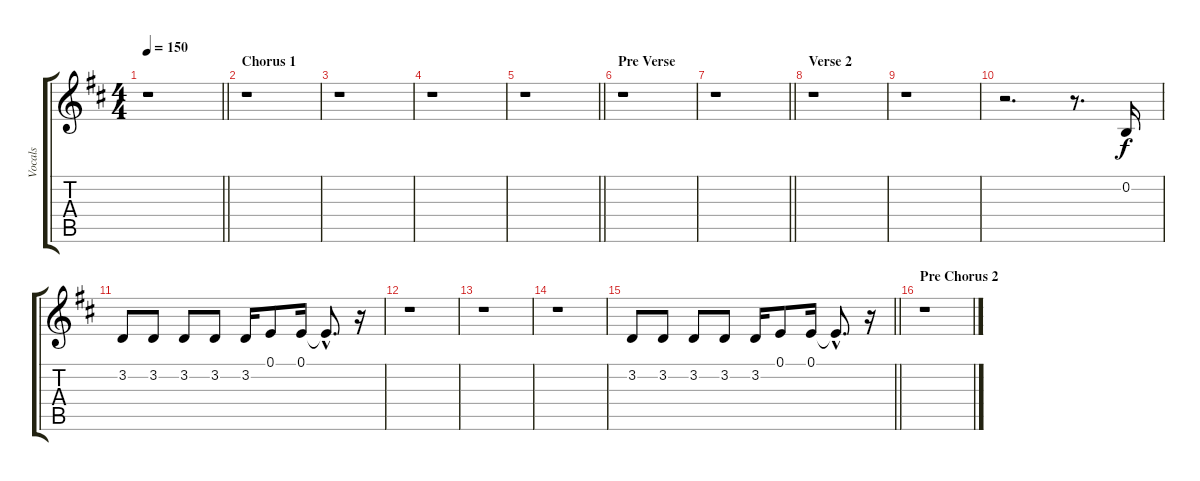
\track ("Vocals" "Vocals") {instrument oboe}
\staff {score tabs}
\tuning (E4 B3 G3 D3 A2 E2) {hide}
\ts (4 4)
\tempo 150
\clef g2
\barLineRight lightlight
\ks bminor
r.1{dy f} |
\section ("" "Chorus 1")
r.1 |
r.1 |
r.1 |
\barLineRight lightlight
r.1 |
\section ("" "Pre Verse")
r.1 |
\barLineRight lightlight
r.1 |
\section ("" "Verse 2")
r.1 |
r.1 |
r.2{d} r.8{d} 0.2.16 |
3.2.8 3.2.8 3.2.8 3.2.8 3.2.16 0.1.8 0.1.16 0.1{hac t}.8{d} r.16 |
r.1 |
r.1 |
r.1 |
\barLineRight lightlight
3.2.8 3.2.8 3.2.8 3.2.8 3.2.16 0.1.8 0.1.16 0.1{hac t}.8{d} r.16 |
\section ("" "Pre Chorus 2")
r.1
